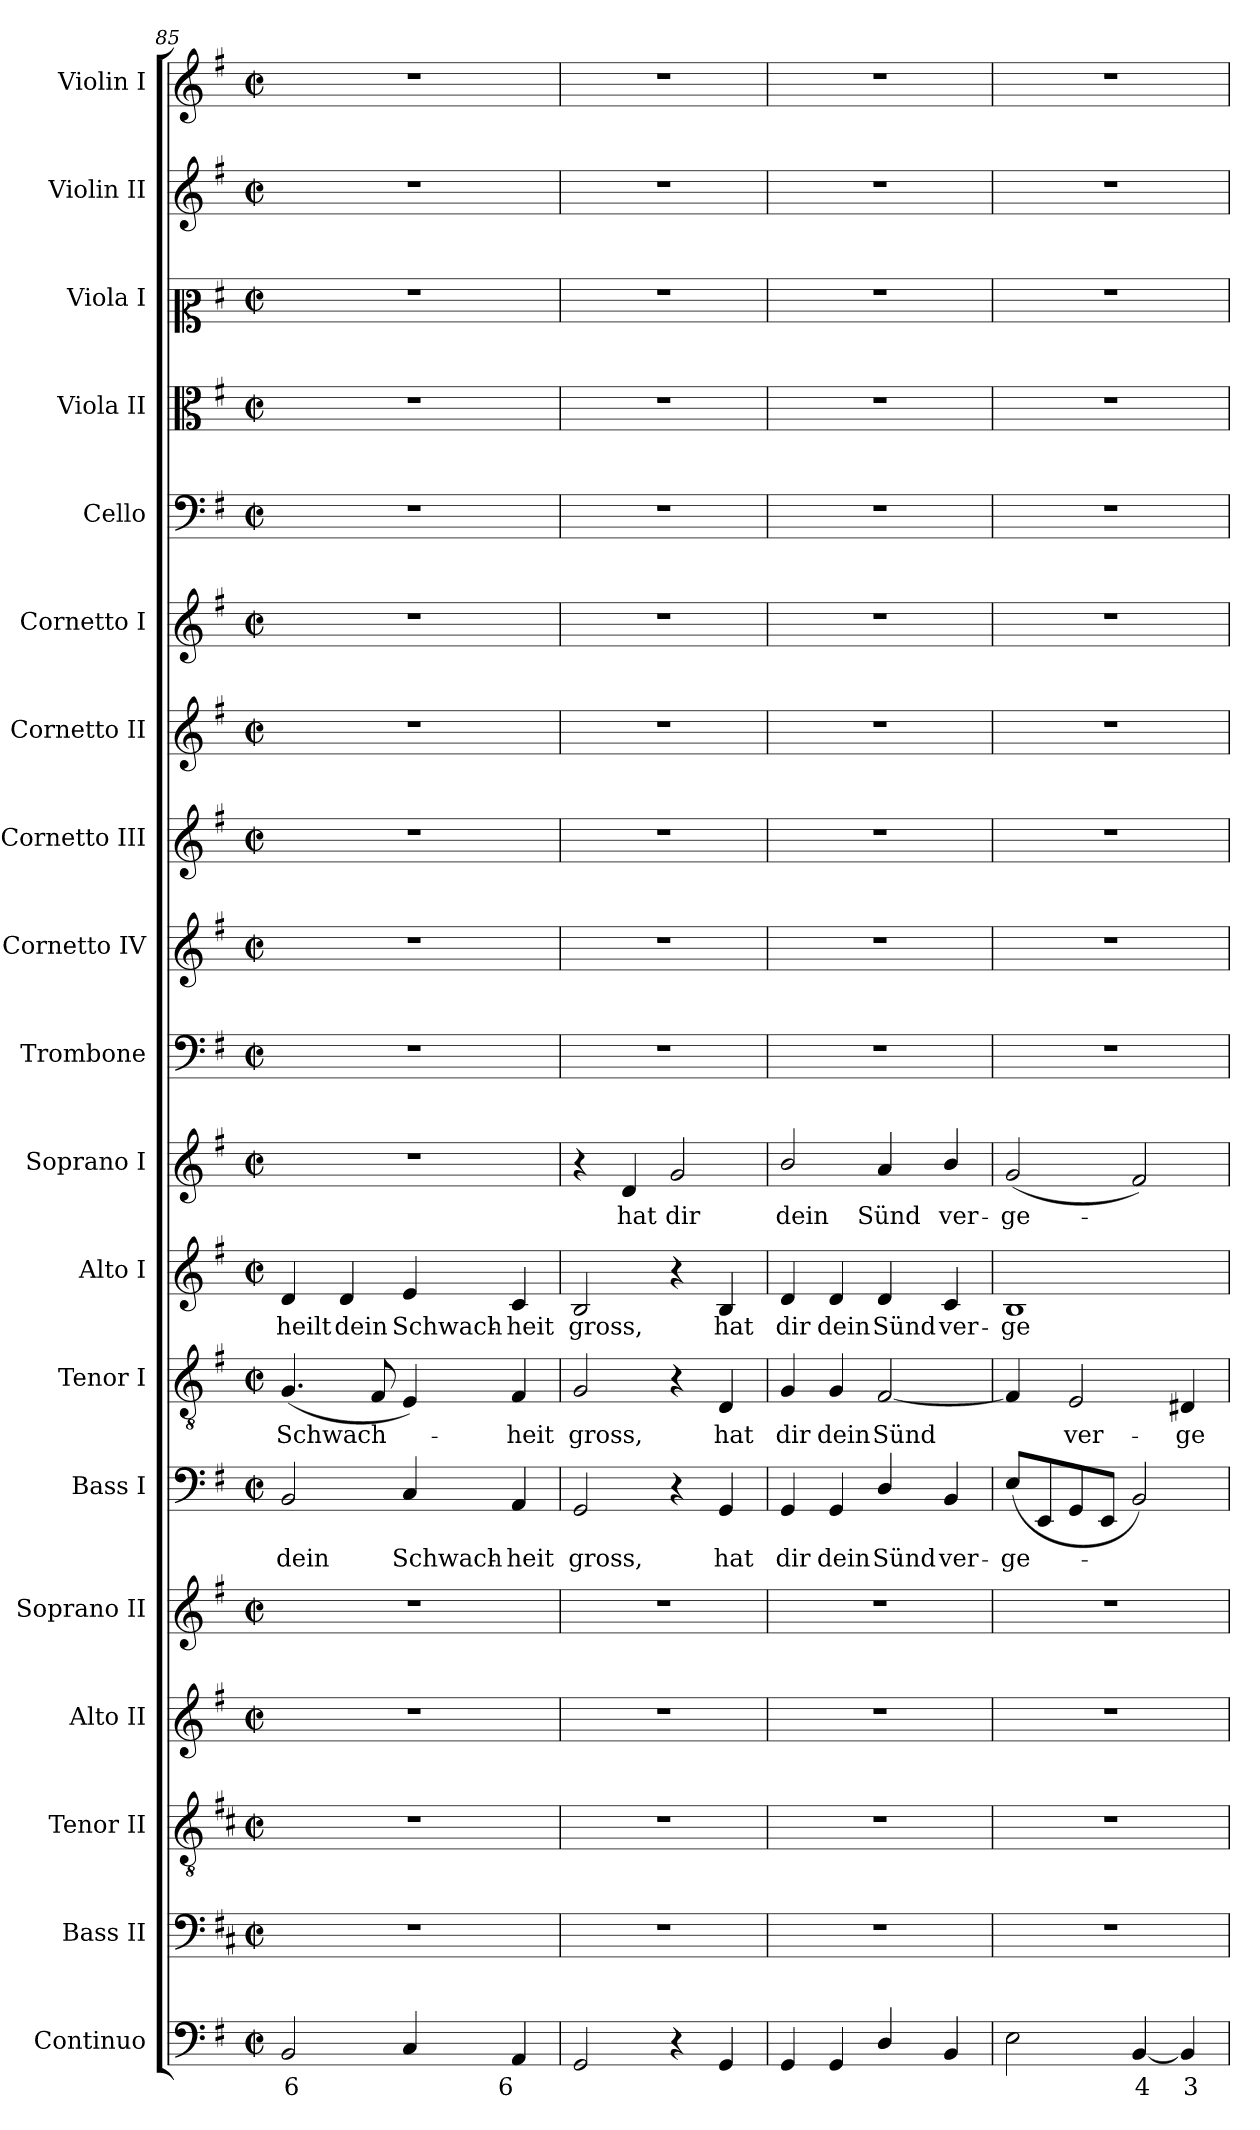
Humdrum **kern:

**kern	**text	**kern	**kern	**kern	**kern	**kern	**text	**kern	**text	**kern	**text	**kern	**text	**kern	**kern	**kern	**kern	**kern	**kern	**kern	**kern	**kern	**kern
*part19	*part19	*part18	*part17	*part16	*part15	*part14	*part14	*part13	*part13	*part12	*part12	*part11	*part11	*part10	*part9	*part8	*part7	*part6	*part5	*part4	*part3	*part2	*part1
*staff19	*staff19	*staff18	*staff17	*staff16	*staff15	*staff14	*staff14	*staff13	*staff13	*staff12	*staff12	*staff11	*staff11	*staff10	*staff9	*staff8	*staff7	*staff6	*staff5	*staff4	*staff3	*staff2	*staff1
*I"Continuo	*	*I"Bass II	*I"Tenor II	*I"Alto II	*I"Soprano II	*I"Bass I	*	*I"Tenor I	*	*I"Alto I	*	*I"Soprano I	*	*I"Trombone	*I"Cornetto IV	*I"Cornetto III	*I"Cornetto II	*I"Cornetto I	*I"Cello	*I"Viola II	*I"Viola I	*I"Violin II	*I"Violin I
*	*	*I'B II	*I'T II	*I'A II	*I'S II	*I'B I	*	*I'T I	*	*I'A I	*	*I'S I	*	*I'Tb	*I'Cn IV	*I'Cn III	*I'Cn II	*I'Cn I	*	*I'Vl II	*I'Vl I	*I'Vn II	*I'Vn I
!!LO:LB:g=z
*clefF4	*	*clefF4	*clefGv2	*clefG2	*clefG2	*clefF4	*	*clefGv2	*	*clefG2	*	*clefG2	*	*clefF4	*clefG2	*clefG2	*clefG2	*clefG2	*clefF4	*clefC3	*clefC2	*clefG2	*clefG2
*	*	*ITrd4c7	*ITrd4c7	*	*	*	*	*	*	*	*	*	*	*	*	*	*	*	*	*	*	*	*
*k[f#]	*	*k[f#]	*k[f#]	*k[f#]	*k[f#]	*k[f#]	*	*k[f#]	*	*k[f#]	*	*k[f#]	*	*k[f#]	*k[f#]	*k[f#]	*k[f#]	*k[f#]	*k[f#]	*k[f#]	*k[f#]	*k[f#]	*k[f#]
*G:	*	*G:	*G:	*G:	*G:	*G:	*	*G:	*	*G:	*	*G:	*	*G:	*G:	*G:	*G:	*G:	*G:	*G:	*G:	*G:	*G:
*M2/2	*	*M2/2	*M2/2	*M2/2	*M2/2	*M2/2	*	*M2/2	*	*M2/2	*	*M2/2	*	*M2/2	*M2/2	*M2/2	*M2/2	*M2/2	*M2/2	*M2/2	*M2/2	*M2/2	*M2/2
*met(c|)	*	*met(c|)	*met(c|)	*met(c|)	*met(c|)	*met(c|)	*	*met(c|)	*	*met(c|)	*	*met(c|)	*	*met(c|)	*met(c|)	*met(c|)	*met(c|)	*met(c|)	*met(c|)	*met(c|)	*met(c|)	*met(c|)	*met(c|)
=85	=85	=85	=85	=85	=85	=85	=85	=85	=85	=85	=85	=85	=85	=85	=85	=85	=85	=85	=85	=85	=85	=85	=85
!	!LO:LY:b	!	!	!	!	!	!LO:LY:b	!	!LO:LY:b	!	!LO:LY:b	!	!	!	!	!	!	!	!	!	!	!	!
2BB	6	1r	1r	1r	1r	2BB	dein	(<4.G	Schwach-	4d	heilt	1r	.	1r	1r	1r	1r	1r	1r	1r	1r	1r	1r
!	!	!	!	!	!	!	!	!	!	!	!LO:LY:b	!	!	!	!	!	!	!	!	!	!	!	!
.	.	.	.	.	.	.	.	.	.	4d	dein	.	.	.	.	.	.	.	.	.	.	.	.
.	.	.	.	.	.	.	.	8F#	.	.	.	.	.	.	.	.	.	.	.	.	.	.	.
!	!	!	!	!	!	!	!LO:LY:b	!	!	!	!LO:LY:b	!	!	!	!	!	!	!	!	!	!	!	!
4C	.	.	.	.	.	4C	Schwach-	4E)	.	4e	Schwach-	.	.	.	.	.	.	.	.	.	.	.	.
!	!LO:LY:b	!	!	!	!	!	!LO:LY:b	!	!LO:LY:b	!	!LO:LY:b	!	!	!	!	!	!	!	!	!	!	!	!
4AA	6	.	.	.	.	4AA	-heit	4F#	heit	4c	-heit	.	.	.	.	.	.	.	.	.	.	.	.
=86	=86	=86	=86	=86	=86	=86	=86	=86	=86	=86	=86	=86	=86	=86	=86	=86	=86	=86	=86	=86	=86	=86	=86
!	!	!	!	!	!	!	!LO:LY:b	!	!LO:LY:b	!	!LO:LY:b	!	!	!	!	!	!	!	!	!	!	!	!
2GG	.	1r	1r	1r	1r	2GG	gross,	2G	gross,	2B	gross,	4r	.	1r	1r	1r	1r	1r	1r	1r	1r	1r	1r
!	!	!	!	!	!	!	!	!	!	!	!	!	!LO:LY:b	!	!	!	!	!	!	!	!	!	!
.	.	.	.	.	.	.	.	.	.	.	.	4d	hat	.	.	.	.	.	.	.	.	.	.
!	!	!	!	!	!	!	!	!	!	!	!	!	!LO:LY:b	!	!	!	!	!	!	!	!	!	!
4r	.	.	.	.	.	4r	.	4r	.	4r	.	2g	dir	.	.	.	.	.	.	.	.	.	.
!	!	!	!	!	!	!	!LO:LY:b	!	!LO:LY:b	!	!LO:LY:b	!	!	!	!	!	!	!	!	!	!	!	!
4GG	.	.	.	.	.	4GG	hat	4D	hat	4B	hat	.	.	.	.	.	.	.	.	.	.	.	.
=87	=87	=87	=87	=87	=87	=87	=87	=87	=87	=87	=87	=87	=87	=87	=87	=87	=87	=87	=87	=87	=87	=87	=87
!	!	!	!	!	!	!	!LO:LY:b	!	!LO:LY:b	!	!LO:LY:b	!	!LO:LY:b	!	!	!	!	!	!	!	!	!	!
4GG	.	1r	1r	1r	1r	4GG	dir	4G	dir	4d	dir	2b/	dein	1r	1r	1r	1r	1r	1r	1r	1r	1r	1r
!	!	!	!	!	!	!	!LO:LY:b	!	!LO:LY:b	!	!LO:LY:b	!	!	!	!	!	!	!	!	!	!	!	!
4GG	.	.	.	.	.	4GG	dein	4G	dein	4d	dein	.	.	.	.	.	.	.	.	.	.	.	.
!	!	!	!	!	!	!	!LO:LY:b	!	!LO:LY:b	!	!LO:LY:b	!	!LO:LY:b	!	!	!	!	!	!	!	!	!	!
4D/	.	.	.	.	.	4D/	Sünd	[2F#	Sünd	4d	Sünd	4a	Sünd	.	.	.	.	.	.	.	.	.	.
!	!	!	!	!	!	!	!LO:LY:b	!	!	!	!LO:LY:b	!	!LO:LY:b	!	!	!	!	!	!	!	!	!	!
4BB	.	.	.	.	.	4BB	ver-	.	.	4c	ver-	4b/	ver-	.	.	.	.	.	.	.	.	.	.
=88	=88	=88	=88	=88	=88	=88	=88	=88	=88	=88	=88	=88	=88	=88	=88	=88	=88	=88	=88	=88	=88	=88	=88
!	!	!	!	!	!	!	!LO:LY:b	!	!	!	!LO:LY:b	!	!LO:LY:b	!	!	!	!	!	!	!	!	!	!
2E	.	1r	1r	1r	1r	(<8EL	-ge-	4F#]	.	1B	-ge-	(<2g	-ge-	1r	1r	1r	1r	1r	1r	1r	1r	1r	1r
.	.	.	.	.	.	8EE	.	.	.	.	.	.	.	.	.	.	.	.	.	.	.	.	.
!	!	!	!	!	!	!	!	!	!LO:LY:b	!	!	!	!	!	!	!	!	!	!	!	!	!	!
.	.	.	.	.	.	8GG	.	2E	ver-	.	.	.	.	.	.	.	.	.	.	.	.	.	.
.	.	.	.	.	.	8EEJ	.	.	.	.	.	.	.	.	.	.	.	.	.	.	.	.	.
!	!LO:LY:b	!	!	!	!	!	!	!	!	!	!	!	!	!	!	!	!	!	!	!	!	!	!
[4BB	4	.	.	.	.	2BB)	.	.	.	.	.	2f#)	.	.	.	.	.	.	.	.	.	.	.
!	!LO:LY:b	!	!	!	!	!	!	!	!LO:LY:b	!	!	!	!	!	!	!	!	!	!	!	!	!	!
4BB]	3	.	.	.	.	.	.	4D#X	-ge-	.	.	.	.	.	.	.	.	.	.	.	.	.	.
=	=	=	=	=	=	=	=	=	=	=	=	=	=	=	=	=	=	=	=	=	=	=	=
*-	*-	*-	*-	*-	*-	*-	*-	*-	*-	*-	*-	*-	*-	*-	*-	*-	*-	*-	*-	*-	*-	*-	*-
